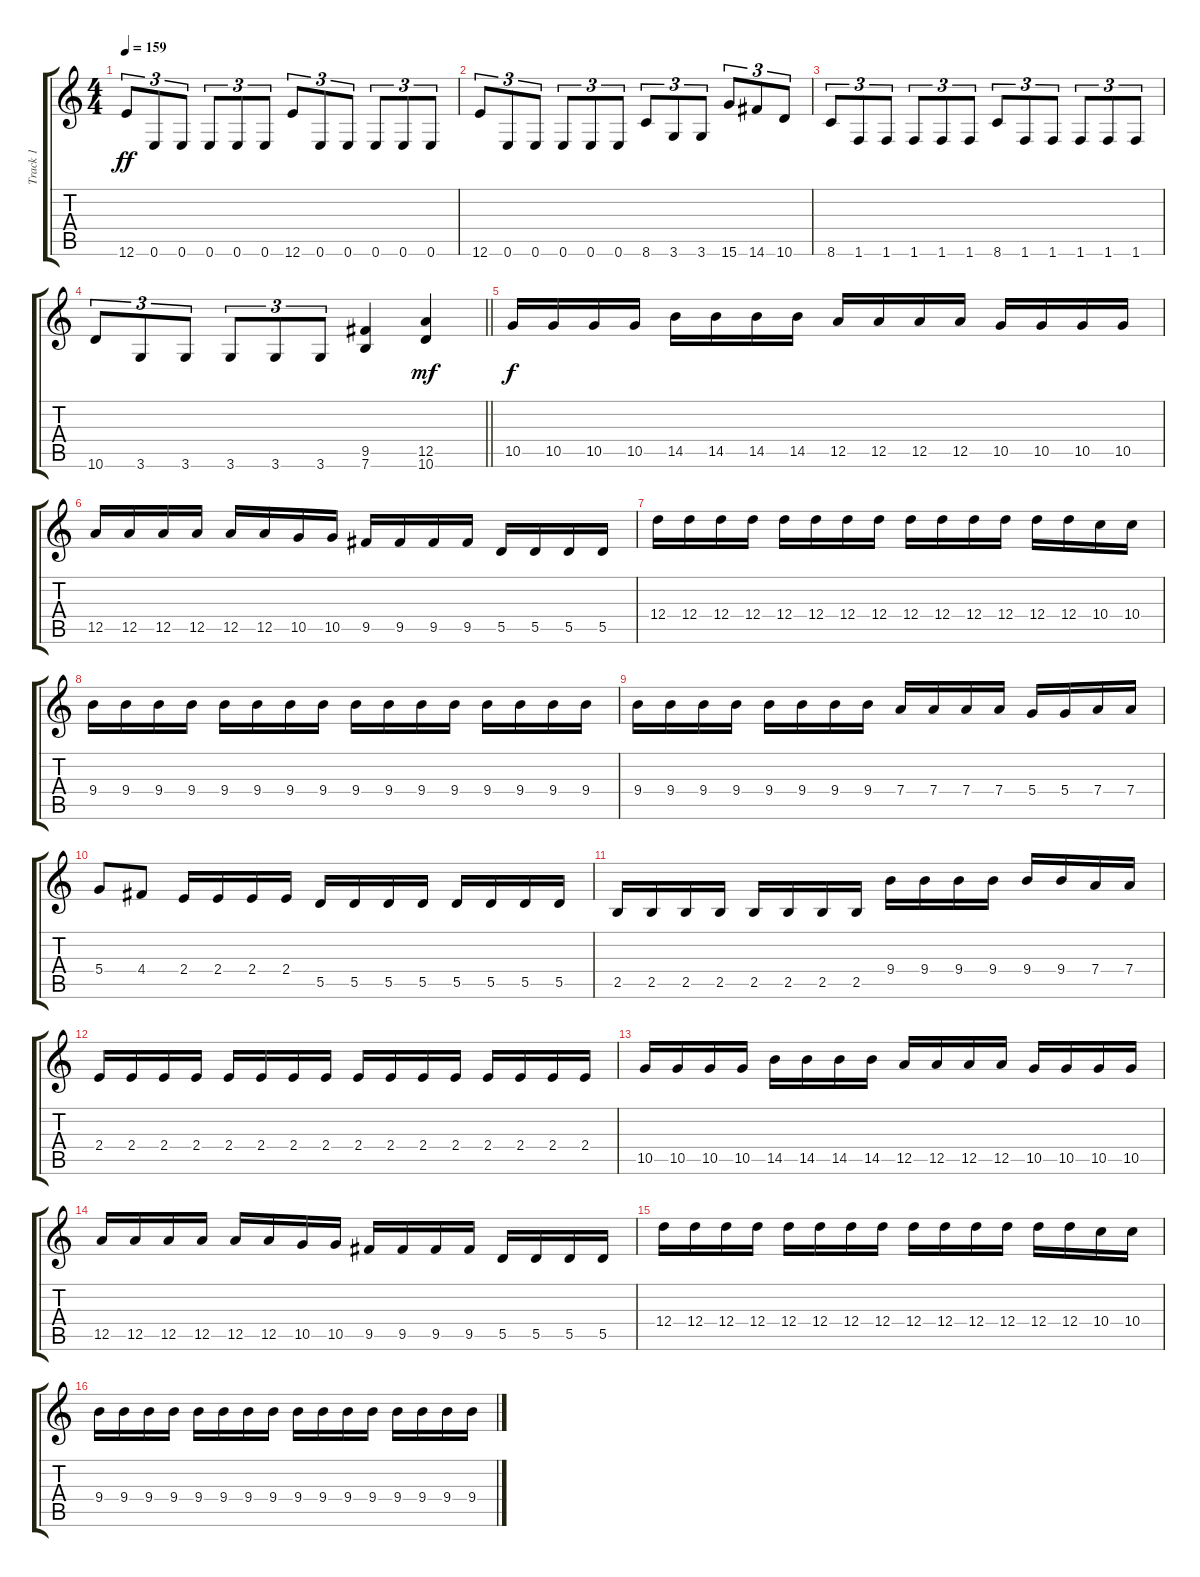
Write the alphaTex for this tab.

\track ("Track 1" "Track 1") {instrument distortionguitar}
\staff {score tabs}
\tuning (E4 B3 G3 D3 A2 E2) {hide}
\ts (4 4)
\tempo 159
\clef g2
\ks c
12.6.8{tu (3 2) dy ff} 0.6.8{tu (3 2)} 0.6.8{tu (3 2)} 0.6.8{tu (3 2)} 0.6.8{tu (3 2)} 0.6.8{tu (3 2)} 12.6.8{tu (3 2)} 0.6.8{tu (3 2)} 0.6.8{tu (3 2)} 0.6.8{tu (3 2)} 0.6.8{tu (3 2)} 0.6.8{tu (3 2)} |
12.6.8{tu (3 2)} 0.6.8{tu (3 2)} 0.6.8{tu (3 2)} 0.6.8{tu (3 2)} 0.6.8{tu (3 2)} 0.6.8{tu (3 2)} 8.6.8{tu (3 2)} 3.6.8{tu (3 2)} 3.6.8{tu (3 2)} 15.6.8{tu (3 2)} 14.6.8{tu (3 2)} 10.6.8{tu (3 2)} |
8.6.8{tu (3 2)} 1.6.8{tu (3 2)} 1.6.8{tu (3 2)} 1.6.8{tu (3 2)} 1.6.8{tu (3 2)} 1.6.8{tu (3 2)} 8.6.8{tu (3 2)} 1.6.8{tu (3 2)} 1.6.8{tu (3 2)} 1.6.8{tu (3 2)} 1.6.8{tu (3 2)} 1.6.8{tu (3 2)} |
\barLineRight lightlight
10.6.8{tu (3 2)} 3.6.8{tu (3 2)} 3.6.8{tu (3 2)} 3.6.8{tu (3 2)} 3.6.8{tu (3 2)} 3.6.8{tu (3 2)} (9.5 7.6).4 (12.5 10.6).4{dy mf} |
10.5.16{dy f} 10.5.16 10.5.16 10.5.16 14.5.16 14.5.16 14.5.16 14.5.16 12.5.16 12.5.16 12.5.16 12.5.16 10.5.16 10.5.16 10.5.16 10.5.16 |
12.5.16 12.5.16 12.5.16 12.5.16 12.5.16 12.5.16 10.5.16 10.5.16 9.5.16 9.5.16 9.5.16 9.5.16 5.5.16 5.5.16 5.5.16 5.5.16 |
12.4.16 12.4.16 12.4.16 12.4.16 12.4.16 12.4.16 12.4.16 12.4.16 12.4.16 12.4.16 12.4.16 12.4.16 12.4.16 12.4.16 10.4.16 10.4.16 |
9.4.16 9.4.16 9.4.16 9.4.16 9.4.16 9.4.16 9.4.16 9.4.16 9.4.16 9.4.16 9.4.16 9.4.16 9.4.16 9.4.16 9.4.16 9.4.16 |
9.4.16 9.4.16 9.4.16 9.4.16 9.4.16 9.4.16 9.4.16 9.4.16 7.4.16 7.4.16 7.4.16 7.4.16 5.4.16 5.4.16 7.4.16 7.4.16 |
5.4.8 4.4.8 2.4.16 2.4.16 2.4.16 2.4.16 5.5.16 5.5.16 5.5.16 5.5.16 5.5.16 5.5.16 5.5.16 5.5.16 |
2.5.16 2.5.16 2.5.16 2.5.16 2.5.16 2.5.16 2.5.16 2.5.16 9.4.16 9.4.16 9.4.16 9.4.16 9.4.16 9.4.16 7.4.16 7.4.16 |
2.4.16 2.4.16 2.4.16 2.4.16 2.4.16 2.4.16 2.4.16 2.4.16 2.4.16 2.4.16 2.4.16 2.4.16 2.4.16 2.4.16 2.4.16 2.4.16 |
10.5.16 10.5.16 10.5.16 10.5.16 14.5.16 14.5.16 14.5.16 14.5.16 12.5.16 12.5.16 12.5.16 12.5.16 10.5.16 10.5.16 10.5.16 10.5.16 |
12.5.16 12.5.16 12.5.16 12.5.16 12.5.16 12.5.16 10.5.16 10.5.16 9.5.16 9.5.16 9.5.16 9.5.16 5.5.16 5.5.16 5.5.16 5.5.16 |
12.4.16 12.4.16 12.4.16 12.4.16 12.4.16 12.4.16 12.4.16 12.4.16 12.4.16 12.4.16 12.4.16 12.4.16 12.4.16 12.4.16 10.4.16 10.4.16 |
9.4.16 9.4.16 9.4.16 9.4.16 9.4.16 9.4.16 9.4.16 9.4.16 9.4.16 9.4.16 9.4.16 9.4.16 9.4.16 9.4.16 9.4.16 9.4.16
